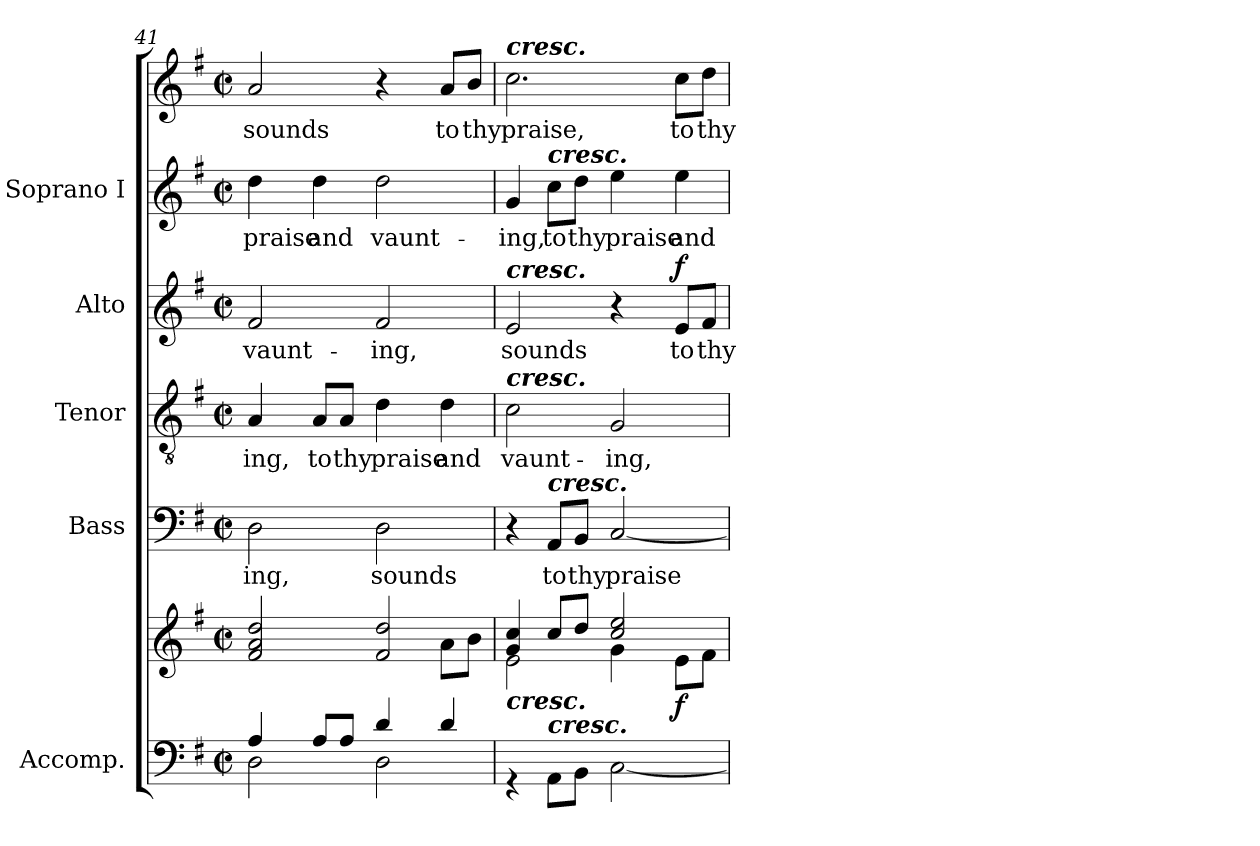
**kern	**kern	**dynam	**kern	**text	**kern	**text	**kern	**text	**dynam	**kern	**text	**kern	**text
*part5	*part5	*part5	*part4	*part4	*part3	*part3	*part2	*part2	*part2	*part1	*part1	*part1	*part1
*staff7	*staff6	*staff6/7	*staff5	*staff5	*staff4	*staff4	*staff3	*staff3	*staff3	*staff2	*staff2	*staff1	*staff1
*I"Accomp.	*	*	*I"Bass	*	*I"Tenor	*	*I"Alto	*	*	*I"Soprano I	*	*	*
*	*	*	*I'B	*	*I'T	*	*I'A	*	*	*I'S	*	*	*
!!LO:LB:g=z
*clefF4	*clefG2	*	*clefF4	*	*clefGv2	*	*clefG2	*	*	*clefG2	*	*clefG2	*
*k[f#]	*k[f#]	*	*k[f#]	*	*k[f#]	*	*k[f#]	*	*	*k[f#]	*	*k[f#]	*
*G:	*G:	*	*G:	*	*G:	*	*G:	*	*	*G:	*	*G:	*
*M2/2	*M2/2	*	*M2/2	*	*M2/2	*	*M2/2	*	*	*M2/2	*	*M2/2	*
*met(c|)	*met(c|)	*	*met(c|)	*	*met(c|)	*	*met(c|)	*	*	*met(c|)	*	*met(c|)	*
=41	=41	=41	=41	=41	=41	=41	=41	=41	=41	=41	=41	=41	=41
*^	*^	*	*	*	*	*	*	*	*	*	*	*	*
!	!	!	!	!	!	!LO:LY:b	!	!LO:LY:b	!	!LO:LY:b	!	!	!LO:LY:b	!	!LO:LY:b
4A/	2D	2f#/ 2a/ 2dd/	2ryy	.	2D	-ing,	4A	-ing,	2f#	vaunt-	.	4dd	praise	2a	sounds
!	!	!	!	!	!	!	!	!LO:LY:b	!	!	!	!	!LO:LY:b	!	!
8A/L	.	.	.	.	.	.	8A/L	to	.	.	.	4dd	and	.	.
!	!	!	!	!	!	!	!	!LO:LY:b	!	!	!	!	!	!	!
8A/J	.	.	.	.	.	.	8A/J	thy	.	.	.	.	.	.	.
!	!	!	!	!	!	!LO:LY:b	!	!LO:LY:b	!	!LO:LY:b	!	!	!LO:LY:b	!	!
4d/	2D	4ryy	2f#/ 2dd/	.	2D	sounds	4d	praise	2f#	-ing,	.	2dd	vaunt-	4r	.
!	!	!	!	!	!	!	!	!LO:LY:b	!	!	!	!	!	!	!LO:LY:b
4d/	.	8a\L	.	.	.	.	4d	and	.	.	.	.	.	8a/L	to
!	!	!	!	!	!	!	!	!	!	!	!	!	!	!	!LO:LY:b
.	.	8b\J	.	.	.	.	.	.	.	.	.	.	.	8b/J	thy
=42	=42	=42	=42	=42	=42	=42	=42	=42	=42	=42	=42	=42	=42	=42	=42
!	!	!	!	!	!	!	!	!	!	!	!	!	!	!LO:TX:a:Bi:t=cresc.	!
!	!	!	!	!	!	!	!	!	!LO:TX:a:Bi:t=cresc.	!	!	!	!	!	!
!	!	!	!	!	!	!	!LO:TX:a:Bi:t=cresc.	!	!	!	!	!	!	!	!
!	!	!LO:TX:b:Bi:t=cresc.	!	!	!	!	!	!	!	!	!	!	!	!	!
!	!	!	!	!	!	!	!	!LO:LY:b	!	!LO:LY:b	!	!	!LO:LY:b	!	!LO:LY:b
1ryy	4r	4g/ 4cc/	2e\	.	4r	.	2c	vaunt-	2e	sounds	.	4g	ing,	2.cc	-praise,
!	!	!	!	!	!	!	!	!	!	!	!	!LO:TX:a:Bi:t=cresc.	!	!	!
!	!	!	!	!	!LO:TX:a:Bi:t=cresc.	!	!	!	!	!	!	!	!	!	!
!	!LO:TX:a:Bi:t=cresc.	!	!	!	!	!	!	!	!	!	!	!	!	!	!
!	!	!	!	!	!	!LO:LY:b	!	!	!	!	!	!	!LO:LY:b	!	!
.	8AAL	8cc/L	.	.	8AA/L	to	.	.	.	.	.	8cc\L	to	.	.
!	!	!	!	!	!	!LO:LY:b	!	!	!	!	!	!	!LO:LY:b	!	!
.	8BBJ	8dd/J	.	.	8BB/J	thy	.	.	.	.	.	8dd\J	thy	.	.
!	!	!	!	!	!	!LO:LY:b	!	!LO:LY:b	!	!	!	!	!LO:LY:b	!	!
.	[2C	2cc/ 2ee/	4g\	.	[2C	praise	2G	-ing,	4r	.	.	4ee	praise	.	.
!	!	!	!	!LO:DY:b	!	!	!	!	!	!LO:LY:b	!LO:DY:b	!	!LO:LY:b	!	!LO:LY:b
.	.	.	8e\L	f	.	.	.	.	8e/L	to	f	4ee	and	8cc\L	to
!	!	!	!	!	!	!	!	!	!	!LO:LY:b	!	!	!	!	!LO:LY:b
.	.	.	8f#\J	.	.	.	.	.	8f#/J	thy	.	.	.	8dd\J	thy
*v	*v	*	*	*	*	*	*	*	*	*	*	*	*	*	*
*	*v	*v	*	*	*	*	*	*	*	*	*	*	*	*
=	=	=	=	=	=	=	=	=	=	=	=	=	=
*-	*-	*-	*-	*-	*-	*-	*-	*-	*-	*-	*-	*-	*-
